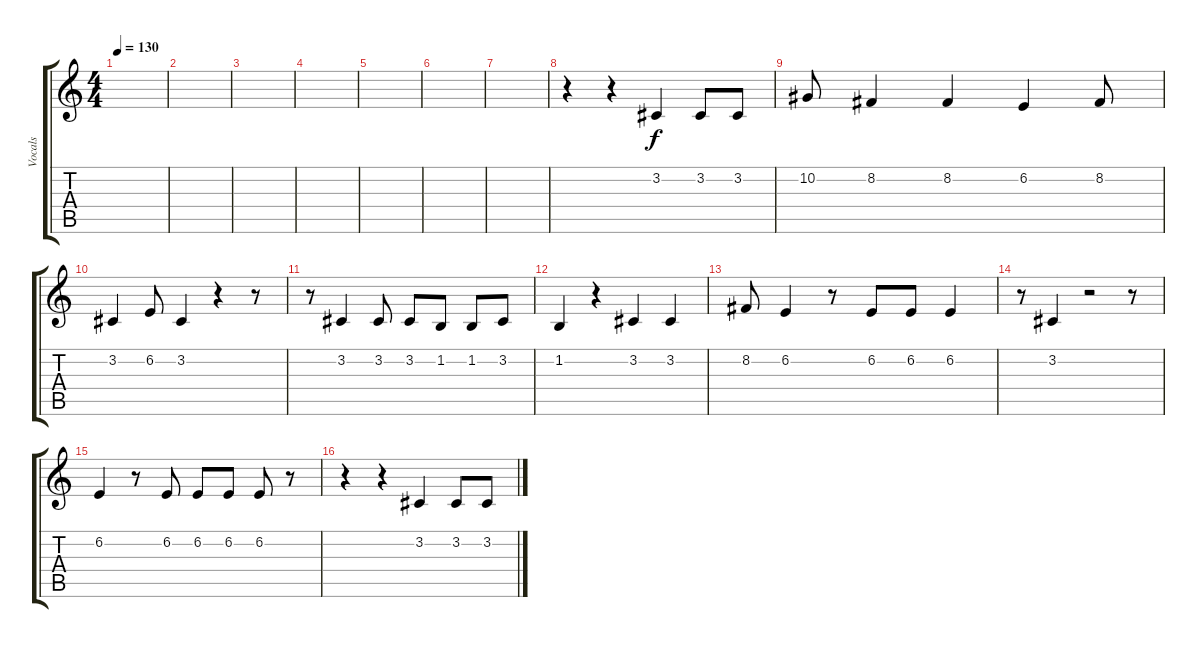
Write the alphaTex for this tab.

\track ("Vocals" "Vocals") {instrument viola}
\staff {score tabs}
\tuning (Eb4 Bb3 Gb3 Db3 Ab2 Db2) {hide}
\ts (4 4)
\tempo 130
\clef g2
\ks c
|
|
|
|
|
|
|
r.4 r.4 3.2.4 3.2.8 3.2.8 |
10.2.8 8.2.4 8.2.4 6.2.4 8.2.8 |
3.2.4 6.2.8 3.2.4 r.4 r.8 |
r.8 3.2.4 3.2.8 3.2.8 1.2.8 1.2.8 3.2.8 |
1.2.4 r.4 3.2.4 3.2.4 |
8.2.8 6.2.4 r.8 6.2.8 6.2.8 6.2.4 |
r.8 3.2.4 r.2 r.8 |
6.2.4 r.8 6.2.8 6.2.8 6.2.8 6.2.8 r.8 |
r.4 r.4 3.2.4 3.2.8 3.2.8
